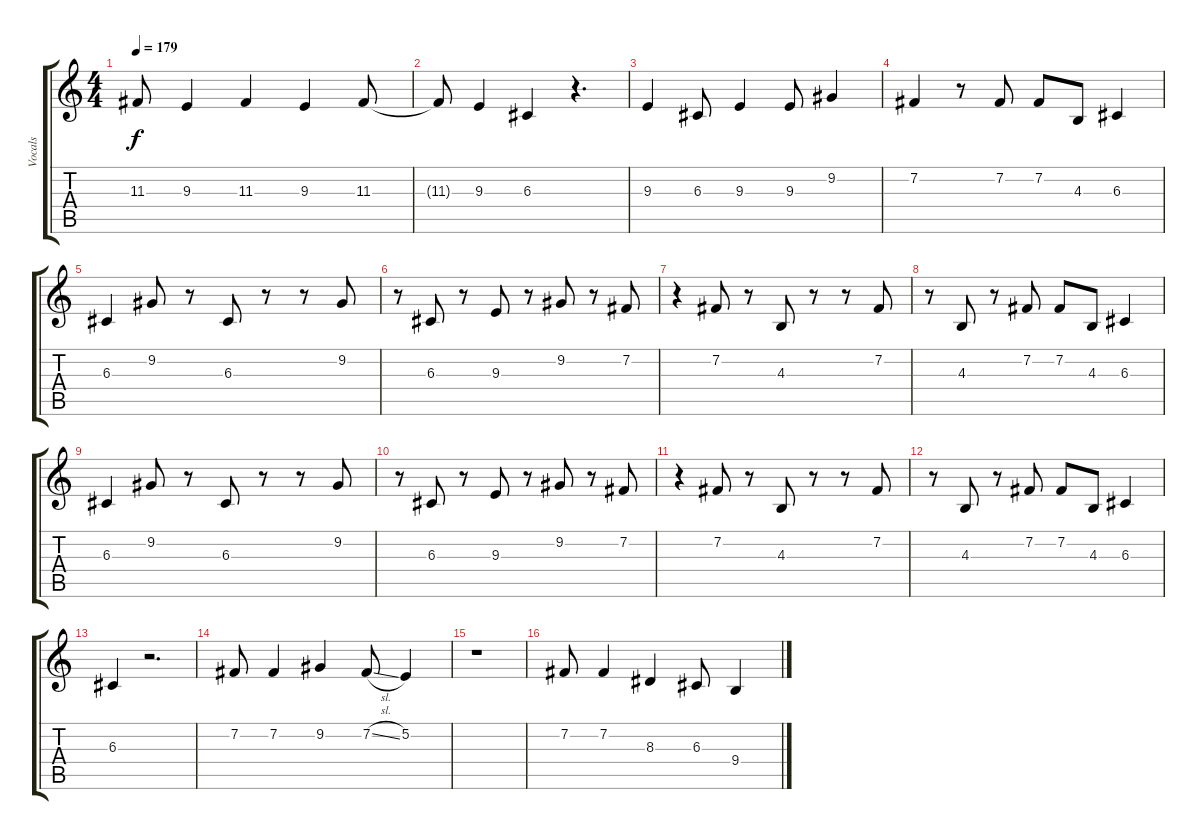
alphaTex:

\track ("Vocals" "Vocals") {instrument flute}
\staff {score tabs}
\tuning (E4 B3 G3 D3 A2 E2) {hide}
\ts (4 4)
\tempo 179
\clef g2
\ks c
11.3.8{dy f} 9.3.4 11.3.4 9.3.4 11.3.8 |
11.3{t}.8 9.3.4 6.3.4 r.4{d} |
9.3.4 6.3.8 9.3.4 9.3.8 9.2.4 |
7.2.4 r.8 7.2.8 7.2.8 4.3.8 6.3.4 |
6.3.4 9.2.8 r.8 6.3.8 r.8 r.8 9.2.8 |
r.8 6.3.8 r.8 9.3.8 r.8 9.2.8 r.8 7.2.8 |
r.4 7.2.8 r.8 4.3.8 r.8 r.8 7.2.8 |
r.8 4.3.8 r.8 7.2.8 7.2.8 4.3.8 6.3.4 |
6.3.4 9.2.8 r.8 6.3.8 r.8 r.8 9.2.8 |
r.8 6.3.8 r.8 9.3.8 r.8 9.2.8 r.8 7.2.8 |
r.4 7.2.8 r.8 4.3.8 r.8 r.8 7.2.8 |
r.8 4.3.8 r.8 7.2.8 7.2.8 4.3.8 6.3.4 |
6.3.4 r.2{d} |
7.2.8 7.2.4 9.2.4 7.2{sl}.8 5.2.4 |
r.1 |
7.2.8 7.2.4 8.3.4 6.3.8 9.4.4
